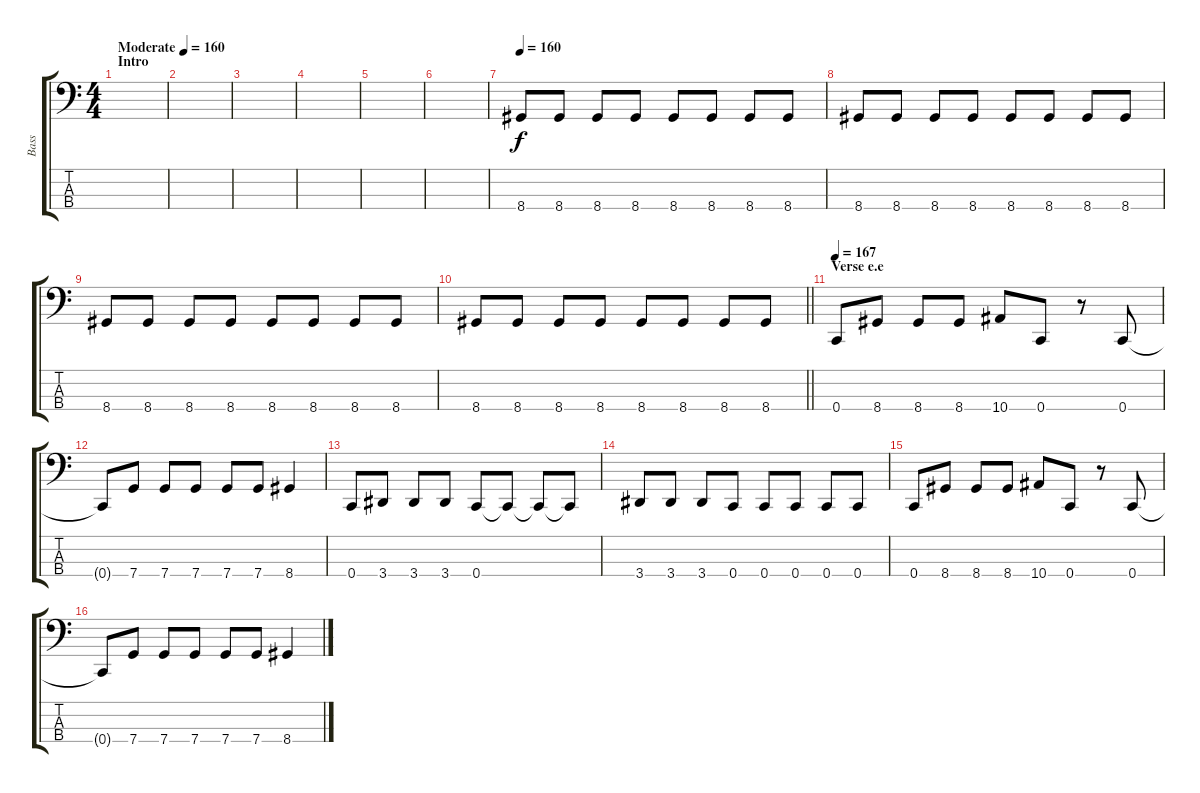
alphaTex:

\track ("Bass" "Bass") {instrument electricbasspick}
\staff {score tabs}
\tuning (F2 C2 G1 C1) {hide}
\ts (4 4)
\section ("" "Intro")
\tempo (160 "Moderate")
\tempo 153
\tempo (160 "Moderate")
\clef f4
\ks c
|
|
|
|
|
|
\tempo 160
8.4.8 8.4.8 8.4.8 8.4.8 8.4.8 8.4.8 8.4.8 8.4.8 |
8.4.8 8.4.8 8.4.8 8.4.8 8.4.8 8.4.8 8.4.8 8.4.8 |
8.4.8 8.4.8 8.4.8 8.4.8 8.4.8 8.4.8 8.4.8 8.4.8 |
\barLineRight lightlight
8.4.8 8.4.8 8.4.8 8.4.8 8.4.8 8.4.8 8.4.8 8.4.8 |
\section ("" "Verse e.e")
\tempo 167
0.4.8 8.4.8 8.4.8 8.4.8 10.4.8 0.4.8 r.8 0.4.8 |
0.4{t}.8 7.4.8 7.4.8 7.4.8 7.4.8 7.4.8 8.4.4 |
0.4.8 3.4.8 3.4.8 3.4.8 0.4.8 0.4{t}.8 0.4{t}.8 0.4{t}.8 |
3.4.8 3.4.8 3.4.8 0.4.8 0.4.8 0.4.8 0.4.8 0.4.8 |
0.4.8 8.4.8 8.4.8 8.4.8 10.4.8 0.4.8 r.8 0.4.8 |
0.4{t}.8 7.4.8 7.4.8 7.4.8 7.4.8 7.4.8 8.4.4
